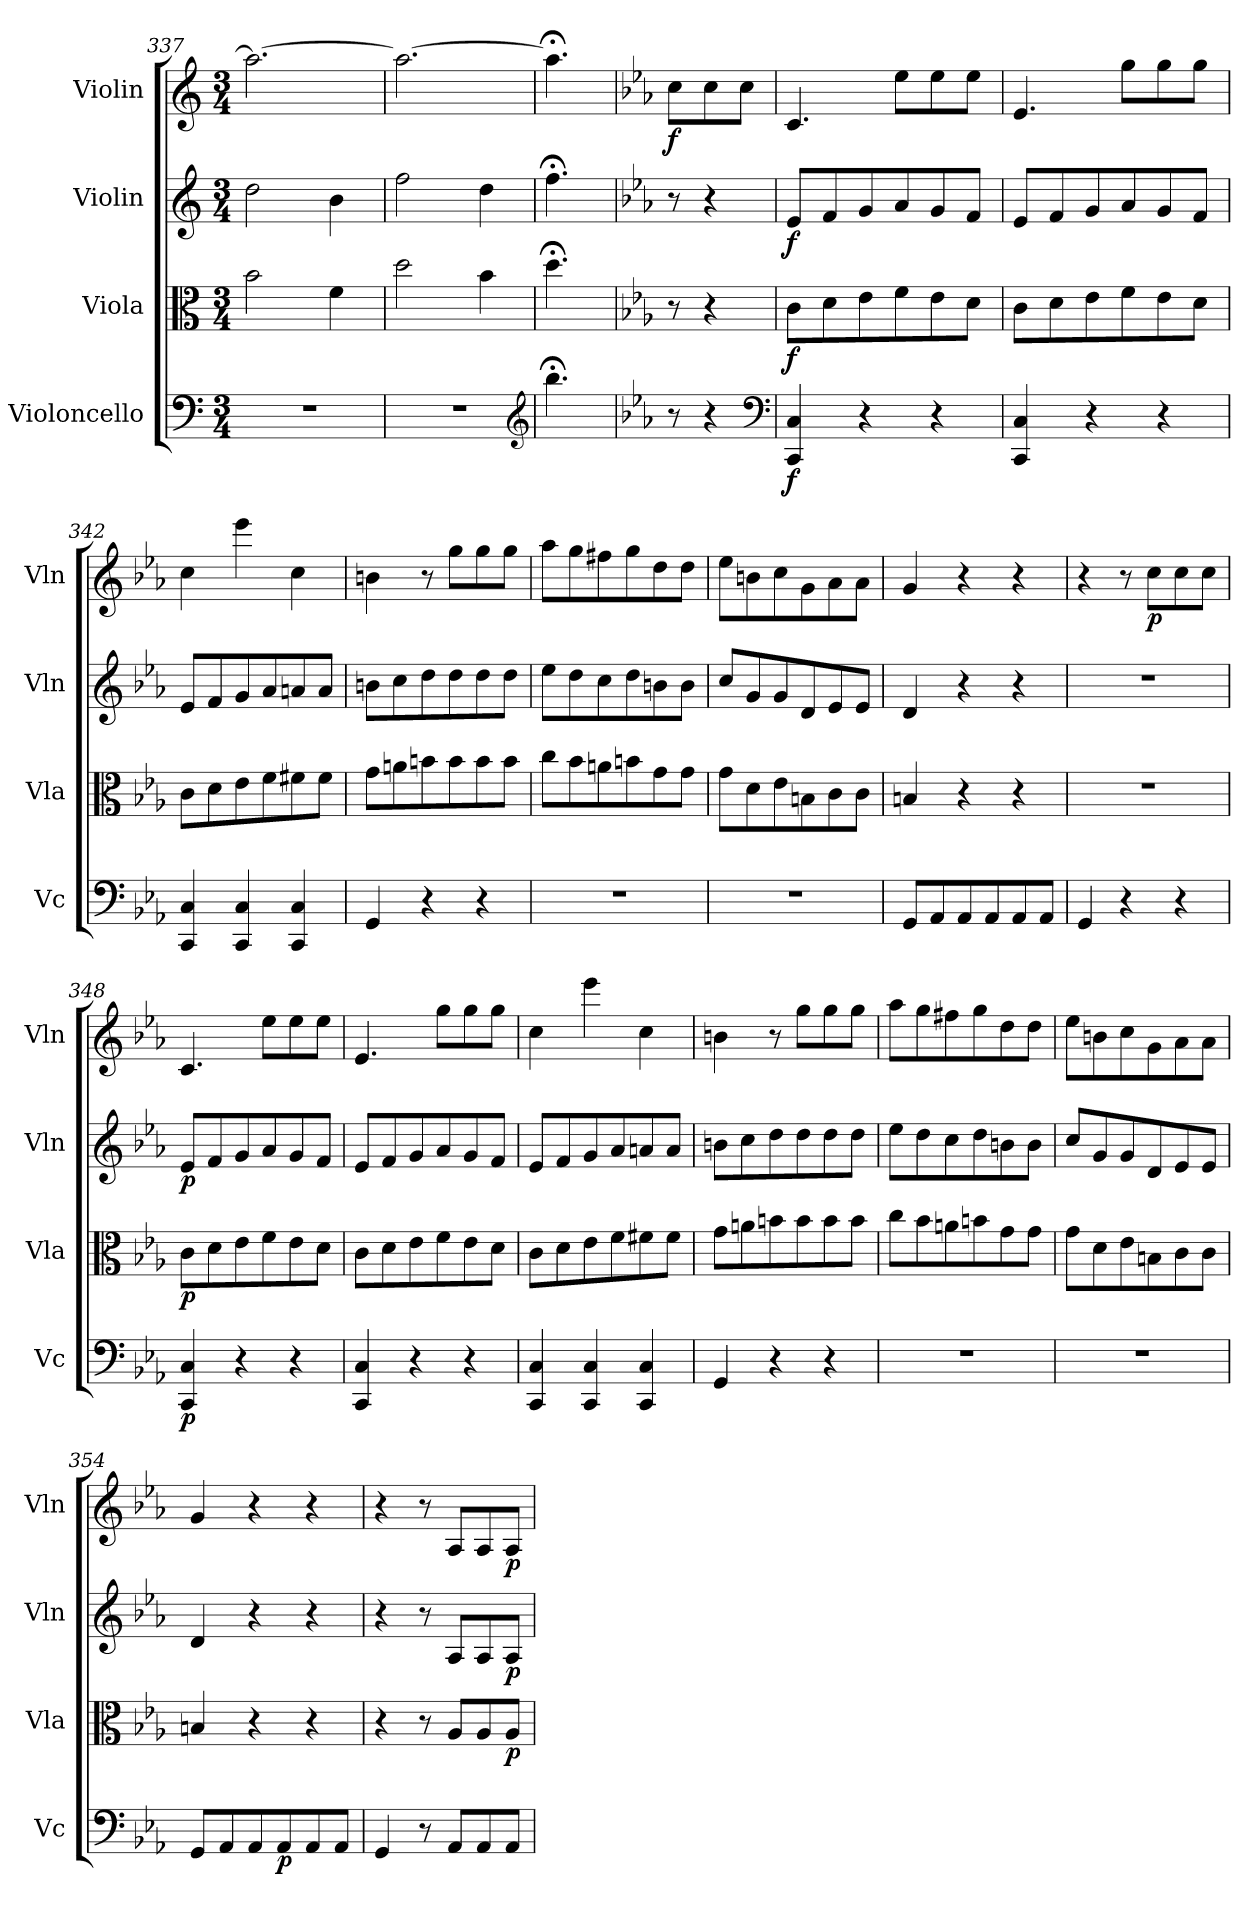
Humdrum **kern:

**kern	**dynam	**kern	**dynam	**kern	**dynam	**kern	**dynam
*part4	*part4	*part3	*part3	*part2	*part2	*part1	*part1
*staff4	*staff4	*staff3	*staff3	*staff2	*staff2	*staff1	*staff1
*I"Violoncello	*	*I"Viola	*	*I"Violin	*	*I"Violin	*
*I'Vc	*	*I'Vla	*	*I'Vln	*	*I'Vln	*
*clefF4	*	*clefC3	*	*clefG2	*	*clefG2	*
*k[]	*	*k[]	*	*k[]	*	*k[]	*
*M3/4	*	*M3/4	*	*M3/4	*	*M3/4	*
=337	=337	=337	=337	=337	=337	=337	=337
2.r	.	2b\	.	2dd\	.	2.aa-\_	.
.	.	4f\	.	4b\	.	.	.
=338	=338	=338	=338	=338	=338	=338	=338
2.r	.	2dd\	.	2ff\	.	2.aa-\_	.
.	.	4b\	.	4dd\	.	.	.
*clefG2	*	*	*	*	*	*	*
=339	=339	=339	=339	=339	=339	=339	=339
4.bb;<\	.	4.dd;<\	.	4.ff;<\	.	4.aa-;<\]	.
=	=	=	=	=	=	=	=
*k[b-e-a-]	*	*k[b-e-a-]	*	*k[b-e-a-]	*	*k[b-e-a-]	*
*	*	*	*	*	*	*MM240	*
8r	.	8r	.	8r	.	8cc\L	f
4r	.	4r	.	4r	.	8cc\	.
.	.	.	.	.	.	8cc\J	.
*clefF4	*	*	*	*	*	*	*
=340	=340	=340	=340	=340	=340	=340	=340
4CC/ 4C/	f	8c\L	f	8e-/L	f	4.c/	.
.	.	8d\	.	8f/	.	.	.
4r	.	8e-\	.	8g/	.	.	.
.	.	8f\	.	8a-/	.	8ee-\L	.
4r	.	8e-\	.	8g/	.	8ee-\	.
.	.	8d\J	.	8f/J	.	8ee-\J	.
=341	=341	=341	=341	=341	=341	=341	=341
4CC/ 4C/	.	8c\L	.	8e-/L	.	4.e-/	.
.	.	8d\	.	8f/	.	.	.
4r	.	8e-\	.	8g/	.	.	.
.	.	8f\	.	8a-/	.	8gg\L	.
4r	.	8e-\	.	8g/	.	8gg\	.
.	.	8d\J	.	8f/J	.	8gg\J	.
=342	=342	=342	=342	=342	=342	=342	=342
4CC/ 4C/	.	8c\L	.	8e-/L	.	4cc\	.
.	.	8d\	.	8f/	.	.	.
4CC/ 4C/	.	8e-\	.	8g/	.	4eee-\	.
.	.	8f\	.	8a-/	.	.	.
4CC/ 4C/	.	8f#X\	.	8an/	.	4cc\	.
.	.	8f#\J	.	8a/J	.	.	.
=343	=343	=343	=343	=343	=343	=343	=343
4GG/	.	8g\L	.	8bn\L	.	4bn\	.
.	.	8an\	.	8cc\	.	.	.
4r	.	8bn\	.	8dd\	.	8r	.
.	.	8b\	.	8dd\	.	8gg\L	.
4r	.	8b\	.	8dd\	.	8gg\	.
.	.	8b\J	.	8dd\J	.	8gg\J	.
=344	=344	=344	=344	=344	=344	=344	=344
2.r	.	8cc\L	.	8ee-\L	.	8aa-\L	.
.	.	8b-\	.	8dd\	.	8gg\	.
.	.	8an\	.	8cc\	.	8ff#X\	.
.	.	8bn\	.	8dd\	.	8gg\	.
.	.	8g\	.	8bn\	.	8dd\	.
.	.	8g\J	.	8b\J	.	8dd\J	.
=345	=345	=345	=345	=345	=345	=345	=345
2.r	.	8g\L	.	8cc/L	.	8ee-\L	.
.	.	8d\	.	8g/	.	8bn\	.
.	.	8e-\	.	8g/	.	8cc\	.
.	.	8Bn\	.	8d/	.	8g\	.
.	.	8c\	.	8e-/	.	8a-\	.
.	.	8c\J	.	8e-/J	.	8a-\J	.
=346	=346	=346	=346	=346	=346	=346	=346
8GG/L	.	4Bn/	.	4d/	.	4g/	.
8AA-/	.	.	.	.	.	.	.
8AA-/	.	4r	.	4r	.	4r	.
8AA-/	.	.	.	.	.	.	.
8AA-/	.	4r	.	4r	.	4r	.
8AA-/J	.	.	.	.	.	.	.
=347	=347	=347	=347	=347	=347	=347	=347
4GG/	.	2.r	.	2.r	.	4r	.
4r	.	.	.	.	.	8r	.
.	.	.	.	.	.	8cc\L	p
4r	.	.	.	.	.	8cc\	.
.	.	.	.	.	.	8cc\J	.
=348	=348	=348	=348	=348	=348	=348	=348
4CC/ 4C/	p	8c\L	p	8e-/L	p	4.c/	.
.	.	8d\	.	8f/	.	.	.
4r	.	8e-\	.	8g/	.	.	.
.	.	8f\	.	8a-/	.	8ee-\L	.
4r	.	8e-\	.	8g/	.	8ee-\	.
.	.	8d\J	.	8f/J	.	8ee-\J	.
=349	=349	=349	=349	=349	=349	=349	=349
4CC/ 4C/	.	8c\L	.	8e-/L	.	4.e-/	.
.	.	8d\	.	8f/	.	.	.
4r	.	8e-\	.	8g/	.	.	.
.	.	8f\	.	8a-/	.	8gg\L	.
4r	.	8e-\	.	8g/	.	8gg\	.
.	.	8d\J	.	8f/J	.	8gg\J	.
=350	=350	=350	=350	=350	=350	=350	=350
4CC/ 4C/	.	8c\L	.	8e-/L	.	4cc\	.
.	.	8d\	.	8f/	.	.	.
4CC/ 4C/	.	8e-\	.	8g/	.	4eee-\	.
.	.	8f\	.	8a-/	.	.	.
4CC/ 4C/	.	8f#X\	.	8an/	.	4cc\	.
.	.	8f#\J	.	8a/J	.	.	.
=351	=351	=351	=351	=351	=351	=351	=351
4GG/	.	8g\L	.	8bn\L	.	4bn\	.
.	.	8an\	.	8cc\	.	.	.
4r	.	8bn\	.	8dd\	.	8r	.
.	.	8b\	.	8dd\	.	8gg\L	.
4r	.	8b\	.	8dd\	.	8gg\	.
.	.	8b\J	.	8dd\J	.	8gg\J	.
=352	=352	=352	=352	=352	=352	=352	=352
2.r	.	8cc\L	.	8ee-\L	.	8aa-\L	.
.	.	8b-\	.	8dd\	.	8gg\	.
.	.	8an\	.	8cc\	.	8ff#X\	.
.	.	8bn\	.	8dd\	.	8gg\	.
.	.	8g\	.	8bn\	.	8dd\	.
.	.	8g\J	.	8b\J	.	8dd\J	.
=353	=353	=353	=353	=353	=353	=353	=353
2.r	.	8g\L	.	8cc/L	.	8ee-\L	.
.	.	8d\	.	8g/	.	8bn\	.
.	.	8e-\	.	8g/	.	8cc\	.
.	.	8Bn\	.	8d/	.	8g\	.
.	.	8c\	.	8e-/	.	8a-\	.
.	.	8c\J	.	8e-/J	.	8a-\J	.
=354	=354	=354	=354	=354	=354	=354	=354
8GG/L	.	4Bn/	.	4d/	.	4g/	.
8AA-/	.	.	.	.	.	.	.
8AA-/	.	4r	.	4r	.	4r	.
8AA-/	p	.	.	.	.	.	.
8AA-/	.	4r	.	4r	.	4r	.
8AA-/J	.	.	.	.	.	.	.
=355	=355	=355	=355	=355	=355	=355	=355
4GG/	.	4r	.	4r	.	4r	.
8r	.	8r	.	8r	.	8r	.
8AA-/L	.	8A-/L	.	8A-/L	.	8A-/L	.
8AA-/	.	8A-/	.	8A-/	.	8A-/	.
8AA-/J	.	8A-/J	p	8A-/J	p	8A-/J	p
=	=	=	=	=	=	=	=
*-	*-	*-	*-	*-	*-	*-	*-
